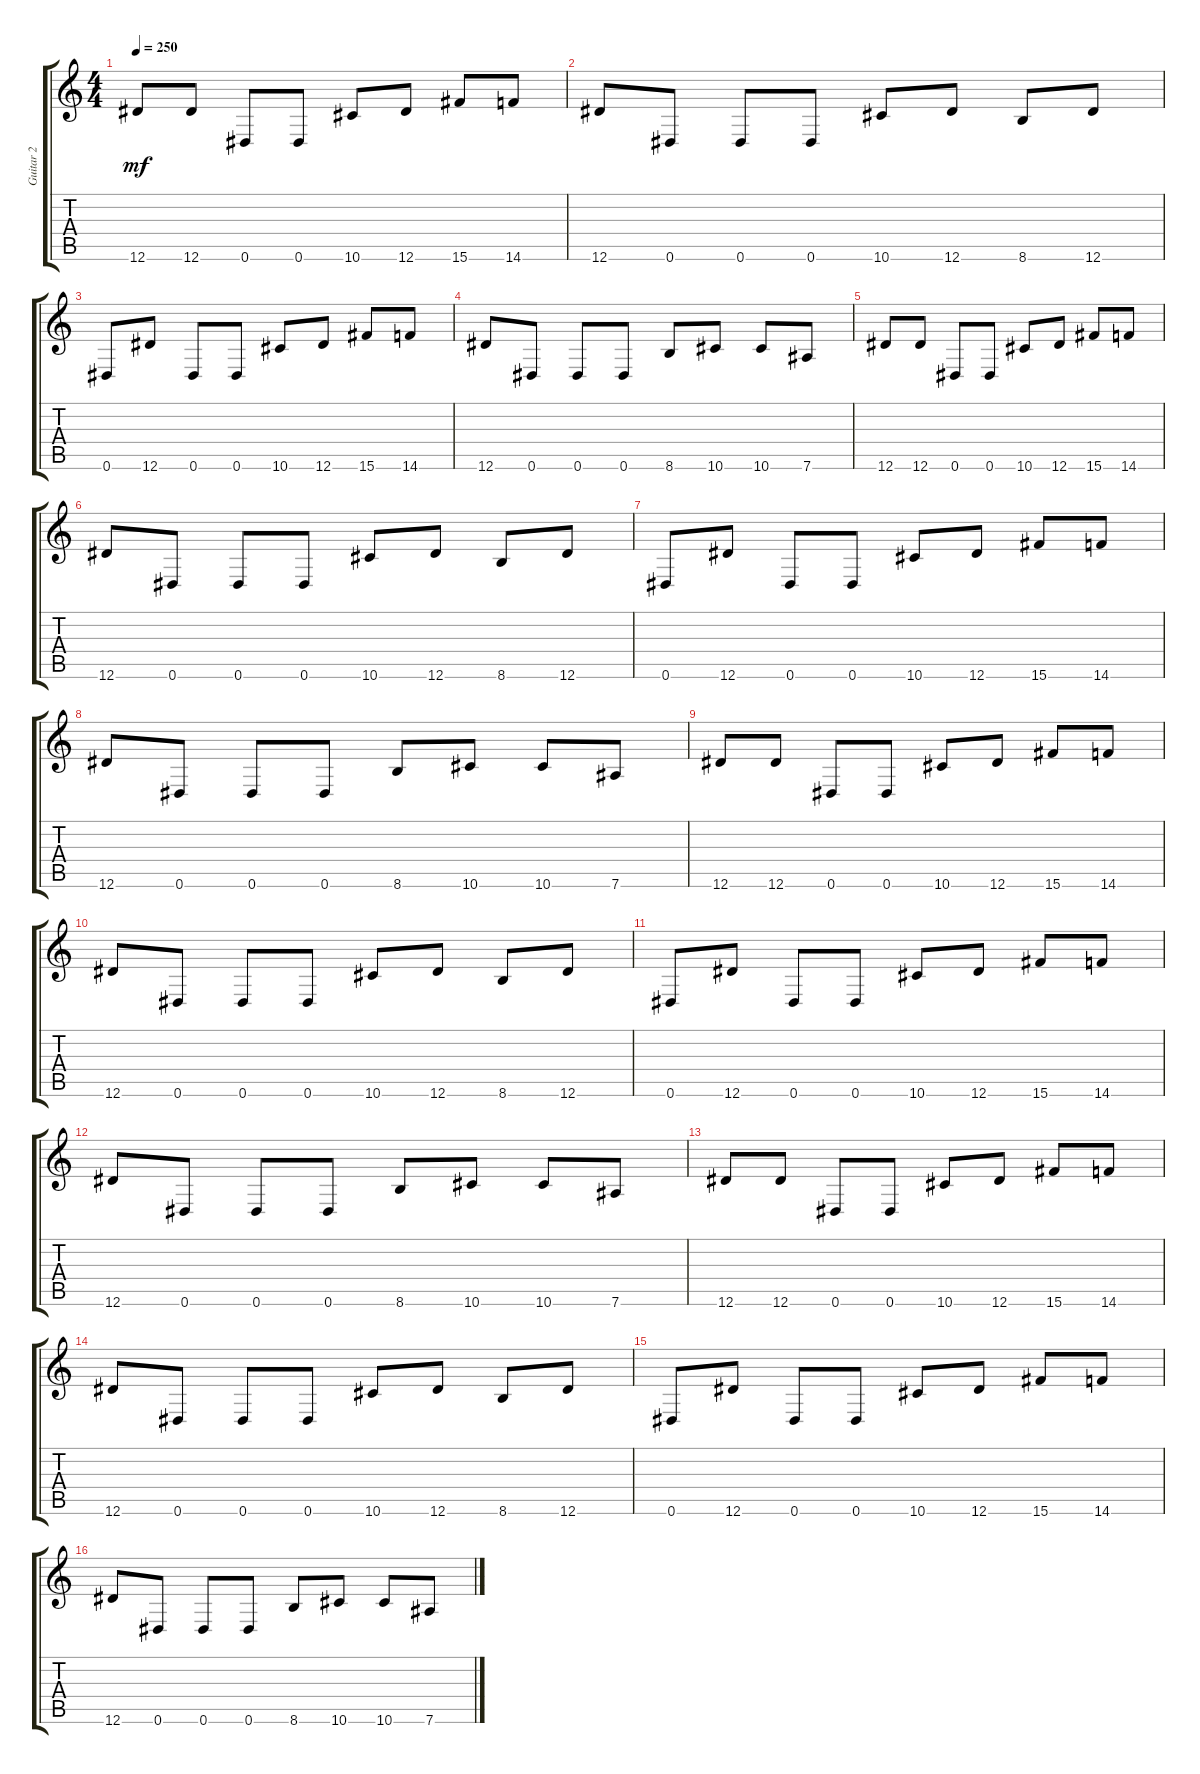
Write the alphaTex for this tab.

\track ("Guitar 2" "Guitar 2") {instrument acousticguitarsteel}
\staff {score tabs}
\tuning (Eb4 Bb3 Gb3 Db3 Ab2 Eb2) {hide}
\ts (4 4)
\tempo 250
\clef g2
\ks c
12.6.8{dy mf instrument acousticguitarsteel} 12.6.8 0.6.8 0.6.8 10.6.8 12.6.8 15.6.8 14.6.8 |
12.6.8 0.6.8 0.6.8 0.6.8 10.6.8 12.6.8 8.6.8 12.6.8 |
0.6.8 12.6.8 0.6.8 0.6.8 10.6.8 12.6.8 15.6.8 14.6.8 |
12.6.8 0.6.8 0.6.8 0.6.8 8.6.8 10.6.8 10.6.8 7.6.8 |
12.6.8 12.6.8 0.6.8 0.6.8 10.6.8 12.6.8 15.6.8 14.6.8 |
12.6.8 0.6.8 0.6.8 0.6.8 10.6.8 12.6.8 8.6.8 12.6.8 |
0.6.8 12.6.8 0.6.8 0.6.8 10.6.8 12.6.8 15.6.8 14.6.8 |
12.6.8 0.6.8 0.6.8 0.6.8 8.6.8 10.6.8 10.6.8 7.6.8 |
12.6.8 12.6.8 0.6.8 0.6.8 10.6.8 12.6.8 15.6.8 14.6.8 |
12.6.8 0.6.8 0.6.8 0.6.8 10.6.8 12.6.8 8.6.8 12.6.8 |
0.6.8 12.6.8 0.6.8 0.6.8 10.6.8 12.6.8 15.6.8 14.6.8 |
12.6.8 0.6.8 0.6.8 0.6.8 8.6.8 10.6.8 10.6.8 7.6.8 |
12.6.8 12.6.8 0.6.8 0.6.8 10.6.8 12.6.8 15.6.8 14.6.8 |
12.6.8 0.6.8 0.6.8 0.6.8 10.6.8 12.6.8 8.6.8 12.6.8 |
0.6.8 12.6.8 0.6.8 0.6.8 10.6.8 12.6.8 15.6.8 14.6.8 |
12.6.8 0.6.8 0.6.8 0.6.8 8.6.8 10.6.8 10.6.8 7.6.8
